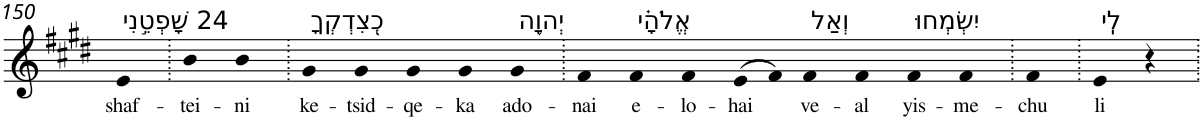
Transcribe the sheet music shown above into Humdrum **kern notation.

**kern	**text
*part1	*part1
*staff1	*staff1
*I"Piano	*
*I'Pno	*
!!LO:PB:g=z
*clefG2	*
*k[f#c#g#d#]	*
*E:	*
=150	=150
!LO:TX:a:t=24 שָׁפְטֵ֣נִי	!
!	!LO:LY:b
4e	shaf-
=151.	=151.
!	!LO:LY:b
4b	-tei-
!	!LO:LY:b
4b	-ni
=152.	=152.
!LO:TX:a:t=כְ֭צִדְקְךָ	!
!	!LO:LY:b
4g#	ke-
!	!LO:LY:b
4g#	-tsid-
!	!LO:LY:b
4g#	-qe-
!	!LO:LY:b
4g#	-ka
!LO:TX:a:t=יְהוָ֥ה	!
!	!LO:LY:b
4g#	ado-
=153.	=153.
!	!LO:LY:b
4f#	-nai
!LO:TX:a:t=אֱלֹהָ֗י	!
!	!LO:LY:b
4f#	e-
!	!LO:LY:b
4f#	-lo-
!	!LO:LY:b
(>8e	-hai
8f#)	.
!LO:TX:a:t=וְאַל	!
!	!LO:LY:b
4f#	ve-
!	!LO:LY:b
4f#	-al
!LO:TX:a:t=יִשְׂמְחוּ	!
!	!LO:LY:b
4f#	yis-
!	!LO:LY:b
4f#	-me-
=154.	=154.
!	!LO:LY:b
4f#	-chu
=155.	=155.
!LO:TX:a:t=לִֽי	!
!	!LO:LY:b
4e	li
4r	.
=.	=.
*-	*-
